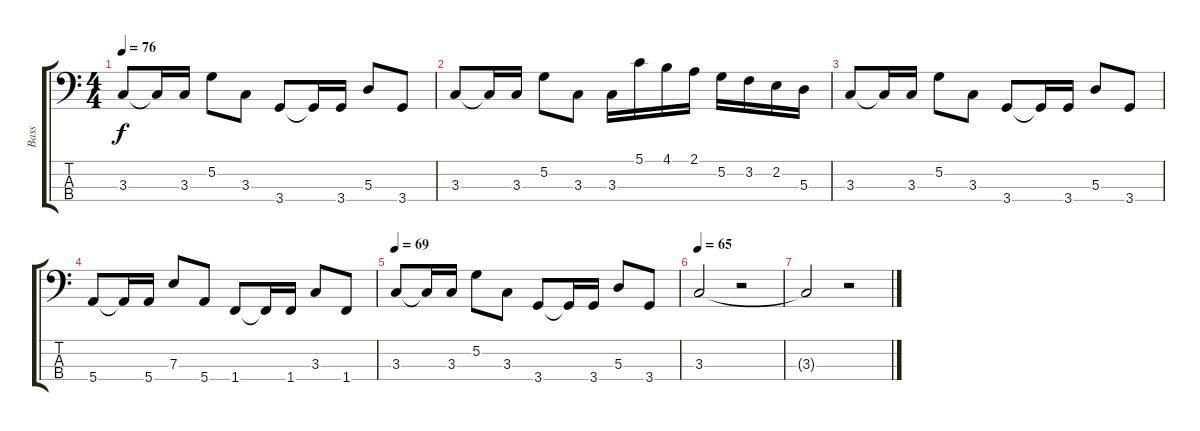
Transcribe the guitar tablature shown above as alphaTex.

\track ("Bass" "Bass") {instrument electricbassfinger}
\staff {score tabs}
\tuning (G2 D2 A1 E1) {hide}
\ts (4 4)
\tempo 76
\clef f4
\ks c
3.3.8{dy f} 3.3{t}.16 3.3.16 5.2.8 3.3.8 3.4.8 3.4{t}.16 3.4.16 5.3.8 3.4.8 |
3.3.8 3.3{t}.16 3.3.16 5.2.8 3.3.8 3.3.16 5.1.16 4.1.16 2.1.16 5.2.16 3.2.16 2.2.16 5.3.16 |
3.3.8 3.3{t}.16 3.3.16 5.2.8 3.3.8 3.4.8 3.4{t}.16 3.4.16 5.3.8 3.4.8 |
5.4.8 5.4{t}.16 5.4.16 7.3.8 5.4.8 1.4.8 1.4{t}.16 1.4.16 3.3.8 1.4.8 |
\tempo 69
3.3.8 3.3{t}.16 3.3.16 5.2.8 3.3.8 3.4.8 3.4{t}.16 3.4.16 5.3.8 3.4.8 |
\tempo 65
3.3.2 r.2 |
3.3{t}.2 r.2
